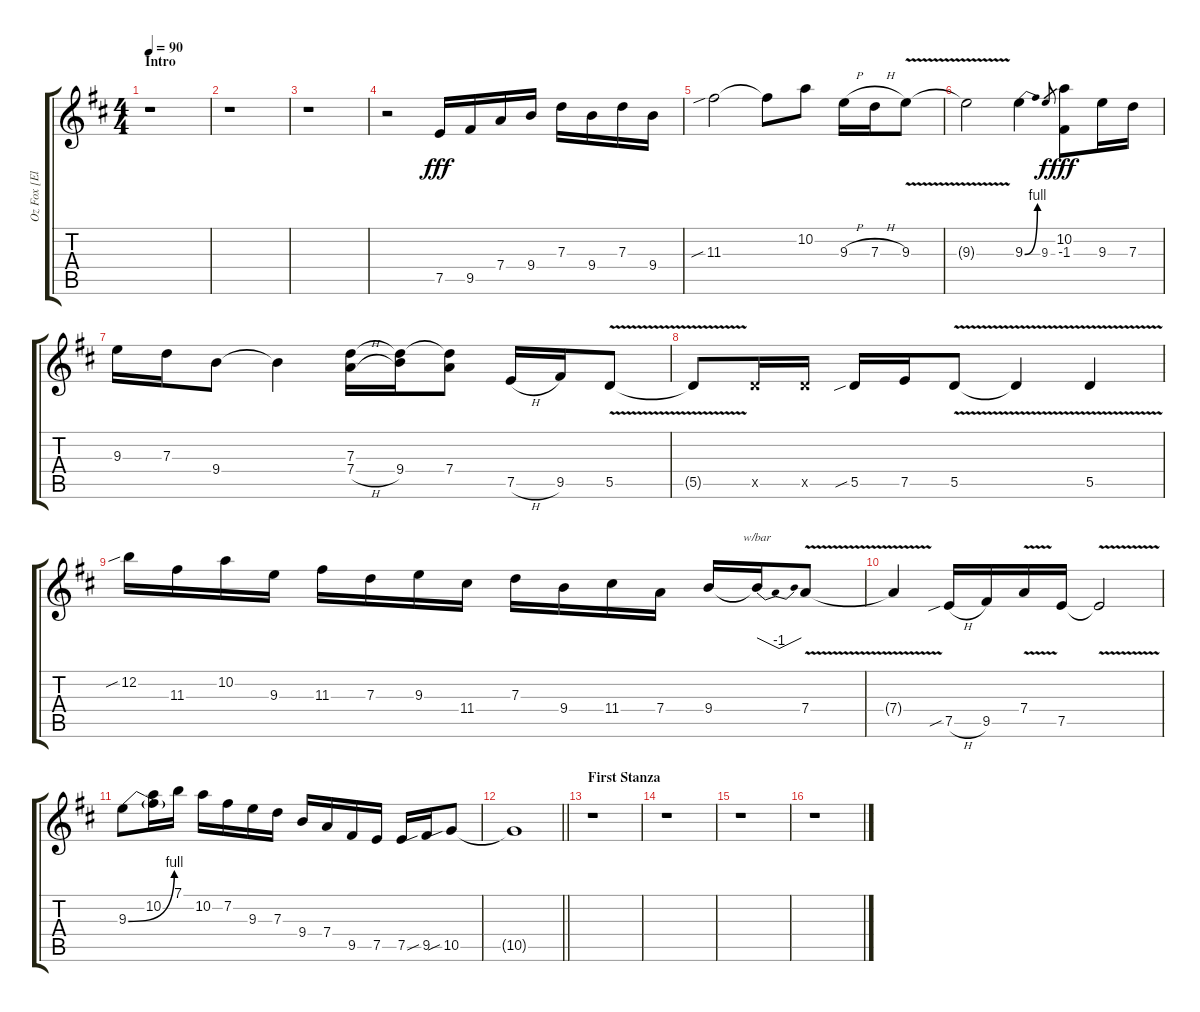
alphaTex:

\track ("Oz Fox [Electric Guitar]" "Oz Fox [El") {instrument distortionguitar}
\staff {score tabs}
\tuning (E4 B3 G3 D3 A2 E2) {hide}
\ts (4 4)
\section ("" "Intro")
\tempo 90
\clef g2
\ks d
r.1{dy fff instrument distortionguitar} |
r.1 |
r.1 |
r.2 7.5.16 9.5.16 7.4.16 9.4.16 7.3.16 9.4.16 7.3.16 9.4.16 |
11.3{sib}.2 11.3{t}.8 10.2.8 9.3{h}.16 7.3{h}.16 9.3{v}.8 |
9.3{v t}.2 9.3{be (bend 0 0 60 4)}.4 9.3.8{gr dy f} (10.2 -1.3).8{dy fff} 9.3.16 7.3.16 |
9.3.16 7.3.16 9.4.8 9.4{t}.4 (7.3 7.4{h}).16 (7.3{t} 9.4).16 (7.3{t} 7.4).8 7.5{h}.16 9.5.16 5.5{v}.8 |
5.5{v t}.8 5.5{x}.16 5.5{x}.16 5.5{sib}.16 7.5.16 5.5{v}.8 5.5{v t}.4 5.5{v}.4 |
12.2{sib}.16 11.3.16 10.2.16 9.3.16 11.3.16 7.3.16 9.3.16 11.4.16 7.3.16 9.4.16 11.4.16 7.4.16 9.4.16 9.4{t}.16{tbe (dip default 0 0 30 -4 60 0)} 7.4{v}.8 |
7.4{v t}.4 7.5{sib h}.16 9.5.16 7.4{v}.16 7.5.16 7.5{v t}.2 |
9.3{be (bend 0 0 60 4)}.8 (10.2 9.3{t}).16 7.1.16 10.2.16 7.2.16 9.3.16 7.3.16 9.4.16 7.4.16 9.5.16 7.5.16 7.5.16 9.5{sib}.16 10.5{sib}.8 |
\barLineRight lightlight
10.5{t}.1 |
\section ("" "First Stanza")
r.1 |
r.1 |
r.1 |
r.1
